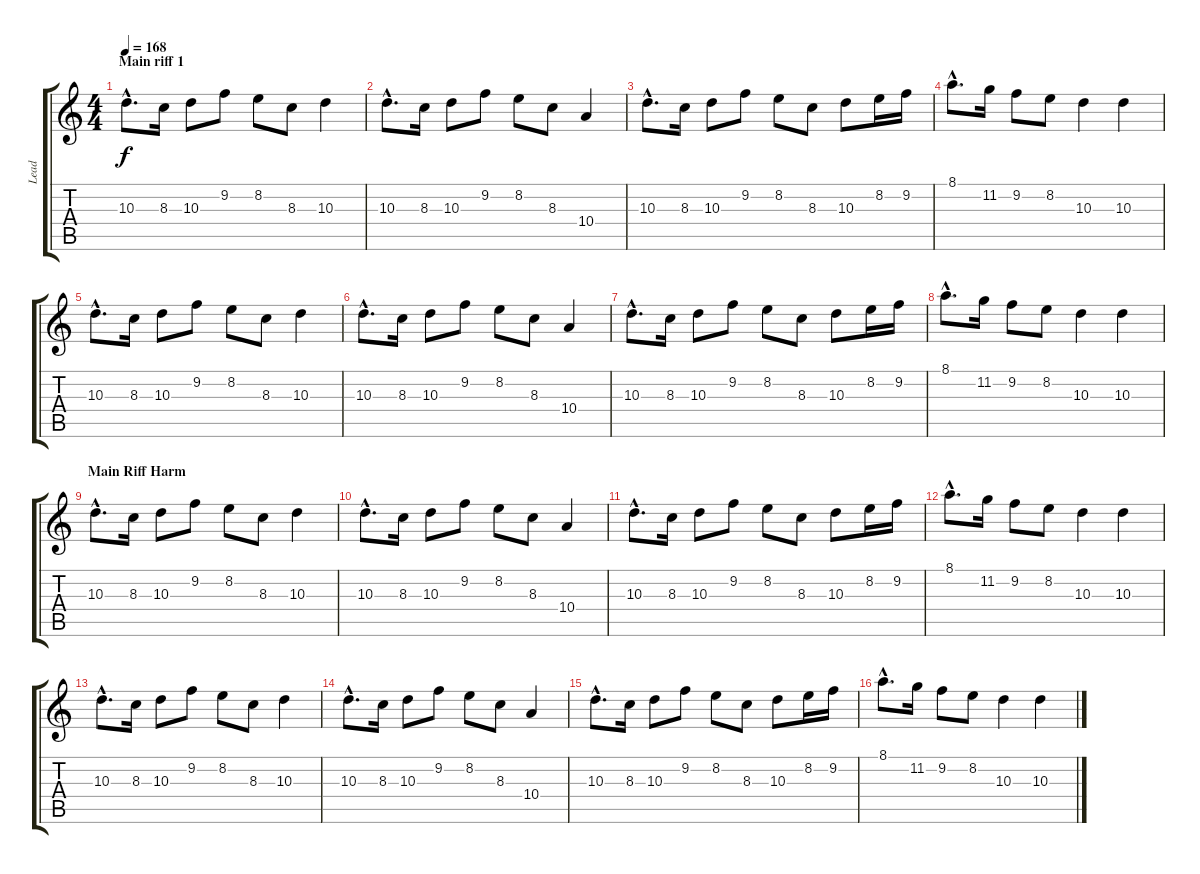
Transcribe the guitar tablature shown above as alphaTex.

\track ("Lead" "Lead") {instrument distortionguitar}
\staff {score tabs}
\tuning (Db4 Ab3 E3 B2 Gb2 Db2) {hide}
\ts (4 4)
\section ("" "Main riff 1")
\tempo 168
\clef g2
\ks c
10.3{hac}.8{d dy f balance 8} 8.3.16 10.3.8 9.2.8 8.2.8 8.3.8 10.3.4 |
10.3{hac}.8{d} 8.3.16 10.3.8 9.2.8 8.2.8 8.3.8 10.4.4 |
10.3{hac}.8{d} 8.3.16 10.3.8 9.2.8 8.2.8 8.3.8 10.3.8 8.2.16 9.2.16 |
8.1{hac}.8{d} 11.2.16 9.2.8 8.2.8 10.3.4 10.3.4 |
10.3{hac}.8{d} 8.3.16 10.3.8 9.2.8 8.2.8 8.3.8 10.3.4 |
10.3{hac}.8{d} 8.3.16 10.3.8 9.2.8 8.2.8 8.3.8 10.4.4 |
10.3{hac}.8{d} 8.3.16 10.3.8 9.2.8 8.2.8 8.3.8 10.3.8 8.2.16 9.2.16 |
8.1{hac}.8{d} 11.2.16 9.2.8 8.2.8 10.3.4 10.3.4 |
\section ("" "Main Riff Harm")
10.3{hac}.8{d} 8.3.16 10.3.8 9.2.8 8.2.8 8.3.8 10.3.4 |
10.3{hac}.8{d} 8.3.16 10.3.8 9.2.8 8.2.8 8.3.8 10.4.4 |
10.3{hac}.8{d} 8.3.16 10.3.8 9.2.8 8.2.8 8.3.8 10.3.8 8.2.16 9.2.16 |
8.1{hac}.8{d} 11.2.16 9.2.8 8.2.8 10.3.4 10.3.4 |
10.3{hac}.8{d} 8.3.16 10.3.8 9.2.8 8.2.8 8.3.8 10.3.4 |
10.3{hac}.8{d} 8.3.16 10.3.8 9.2.8 8.2.8 8.3.8 10.4.4 |
10.3{hac}.8{d} 8.3.16 10.3.8 9.2.8 8.2.8 8.3.8 10.3.8 8.2.16 9.2.16 |
8.1{hac}.8{d} 11.2.16 9.2.8 8.2.8 10.3.4 10.3.4
